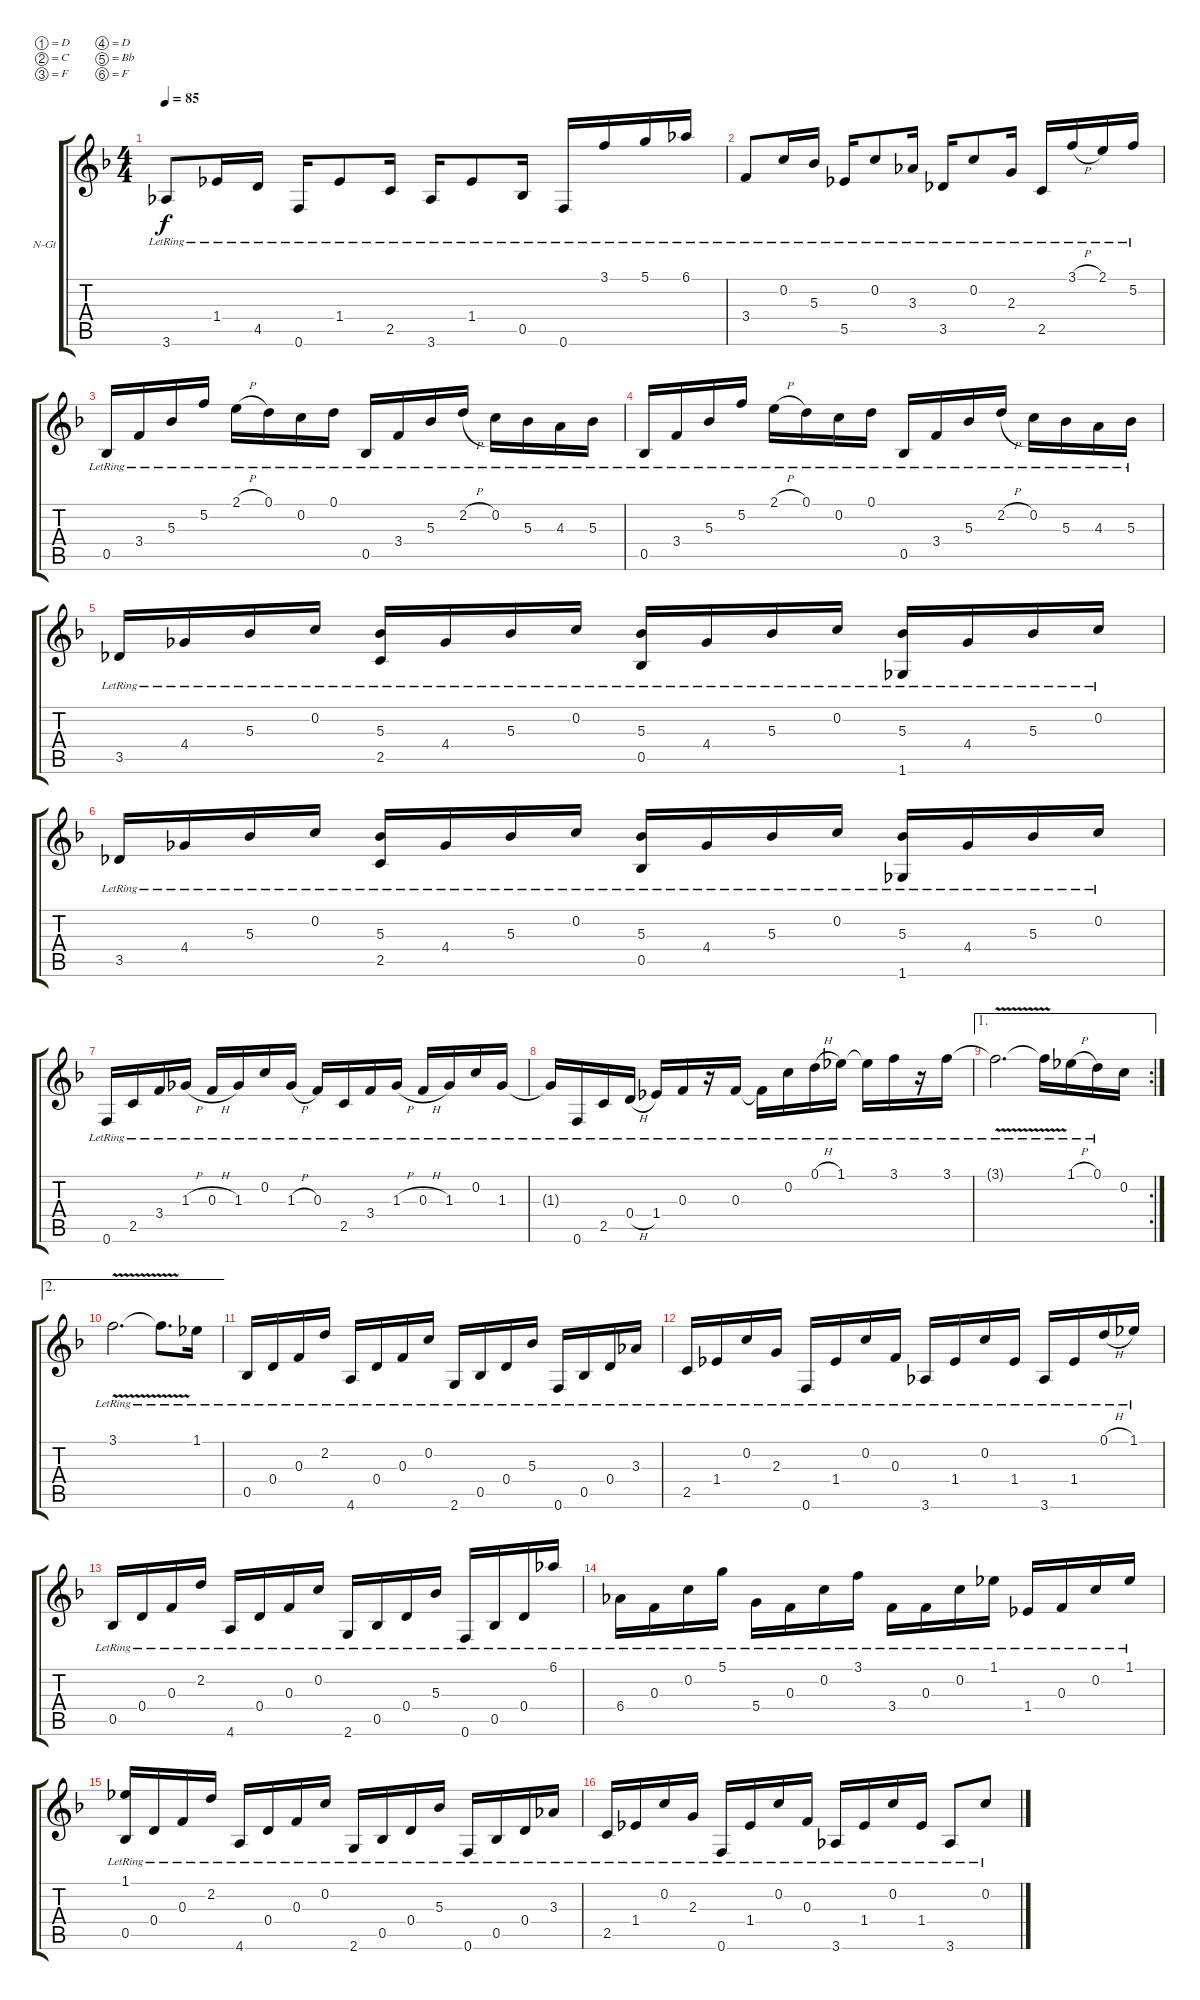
\bracketExtendMode groupsimilarinstruments
\firstSystemTrackNameOrientation horizontal
\otherSystemsTrackNameOrientation horizontal
\track ("Track 1" "N-Gt") {instrument acousticguitarnylon}
\staff {score tabs}
\tuning (D4 C4 F3 D3 Bb2 F2)
\ts (4 4)
\tempo 85
\clef g2
\ks f
3.6{lr}.8{dy f} 1.4{lr}.16 4.5{lr}.16 0.6{lr}.16 1.4{lr}.8 2.5{lr}.16 3.6{lr}.16 1.4{lr}.8 0.5{lr}.16 0.6{lr}.16 3.1{lr}.16 5.1{lr}.16 6.1{lr}.16 |
3.4{lr}.8 0.2{lr}.16 5.3{lr}.16 5.5{lr}.16 0.2{lr}.8 3.3{lr}.16 3.5{lr}.16 0.2{lr}.8 2.3{lr}.16 2.5{lr}.16 3.1{h lr}.16 2.1{lr}.16 5.2{lr}.16 |
0.5{lr}.16 3.4{lr}.16 5.3{lr}.16 5.2{lr}.16 2.1{h lr}.16 0.1{lr}.16 0.2{lr}.16 0.1{lr}.16 0.5{lr}.16 3.4{lr}.16 5.3{lr}.16 2.2{h lr}.16 0.2{lr}.16 5.3{lr}.16 4.3{lr}.16 5.3{lr}.16 |
0.5{lr}.16 3.4{lr}.16 5.3{lr}.16 5.2{lr}.16 2.1{h lr}.16 0.1{lr}.16 0.2{lr}.16 0.1{lr}.16 0.5{lr}.16 3.4{lr}.16 5.3{lr}.16 2.2{h lr}.16 0.2{lr}.16 5.3{lr}.16 4.3{lr}.16 5.3{lr}.16 |
3.5{lr}.16 4.4{lr}.16 5.3{lr}.16 0.2{lr}.16 (5.3{lr} 2.5{lr}).16 4.4{lr}.16 5.3{lr}.16 0.2{lr}.16 (5.3{lr} 0.5{lr}).16 4.4{lr}.16 5.3{lr}.16 0.2{lr}.16 (5.3{lr} 1.6{lr}).16 4.4{lr}.16 5.3{lr}.16 0.2{lr}.16 |
3.5{lr}.16 4.4{lr}.16 5.3{lr}.16 0.2{lr}.16 (5.3{lr} 2.5{lr}).16 4.4{lr}.16 5.3{lr}.16 0.2{lr}.16 (5.3{lr} 0.5{lr}).16 4.4{lr}.16 5.3{lr}.16 0.2{lr}.16 (5.3{lr} 1.6{lr}).16 4.4{lr}.16 5.3{lr}.16 0.2{lr}.16 |
0.6{lr}.16 2.5{lr}.16 3.4{lr}.16 1.3{h lr}.16 0.3{h lr}.16 1.3{lr}.16 0.2{lr}.16 1.3{h lr}.16 0.3{lr}.16 2.5{lr}.16 3.4{lr}.16 1.3{h lr}.16 0.3{h lr}.16 1.3{lr}.16 0.2{lr}.16 1.3{lr}.16 |
1.3{lr t}.16 0.6{lr}.16 2.5{lr}.16 0.4{h lr}.16 1.4{lr}.16 0.3{lr}.16 r.16 0.3{lr}.16 0.3{lr t}.16 0.2{lr}.16 0.1{h lr}.16 1.1{lr}.16 1.1{lr t}.16 3.1{lr}.16 r.16 3.1{lr}.16 |
\ae 1
\rc 2
3.1{v lr t}.2{d} 3.1{v lr t}.16 1.1{h lr}.16 0.1{lr}.16 0.2.16 |
\ae 2
3.1{v lr}.2{d} 3.1{v lr t}.8{d} 1.1{lr}.16 |
0.5{lr}.16 0.4{lr}.16 0.3{lr}.16 2.2{lr}.16 4.6{lr}.16 0.4{lr}.16 0.3{lr}.16 0.2{lr}.16 2.6{lr}.16 0.5{lr}.16 0.4{lr}.16 5.3{lr}.16 0.6{lr}.16 0.5{lr}.16 0.4{lr}.16 3.3{lr}.16 |
2.5{lr}.16 1.4{lr}.16 0.2{lr}.16 2.3{lr}.16 0.6{lr}.16 1.4{lr}.16 0.2{lr}.16 0.3{lr}.16 3.6{lr}.16 1.4{lr}.16 0.2{lr}.16 1.4{lr}.16 3.6{lr}.16 1.4{lr}.16 0.1{h lr}.16 1.1{lr}.16 |
0.5{lr}.16 0.4{lr}.16 0.3{lr}.16 2.2{lr}.16 4.6{lr}.16 0.4{lr}.16 0.3{lr}.16 0.2{lr}.16 2.6{lr}.16 0.5{lr}.16 0.4{lr}.16 5.3{lr}.16 0.6{lr}.16 0.5{lr}.16 0.4{lr}.16 6.1{lr}.16 |
6.4{lr}.16 0.3{lr}.16 0.2{lr}.16 5.1{lr}.16 5.4{lr}.16 0.3{lr}.16 0.2{lr}.16 3.1{lr}.16 3.4{lr}.16 0.3{lr}.16 0.2{lr}.16 1.1{lr}.16 1.4{lr}.16 0.3{lr}.16 0.2{lr}.16 1.1{lr}.16 |
(1.1{lr} 0.5{lr}).16 0.4{lr}.16 0.3{lr}.16 2.2{lr}.16 4.6{lr}.16 0.4{lr}.16 0.3{lr}.16 0.2{lr}.16 2.6{lr}.16 0.5{lr}.16 0.4{lr}.16 5.3{lr}.16 0.6{lr}.16 0.5{lr}.16 0.4{lr}.16 3.3{lr}.16 |
2.5{lr}.16 1.4{lr}.16 0.2{lr}.16 2.3{lr}.16 0.6{lr}.16 1.4{lr}.16 0.2{lr}.16 0.3{lr}.16 3.6{lr}.16 1.4{lr}.16 0.2{lr}.16 1.4{lr}.16 3.6{lr}.8 0.2{lr}.8
